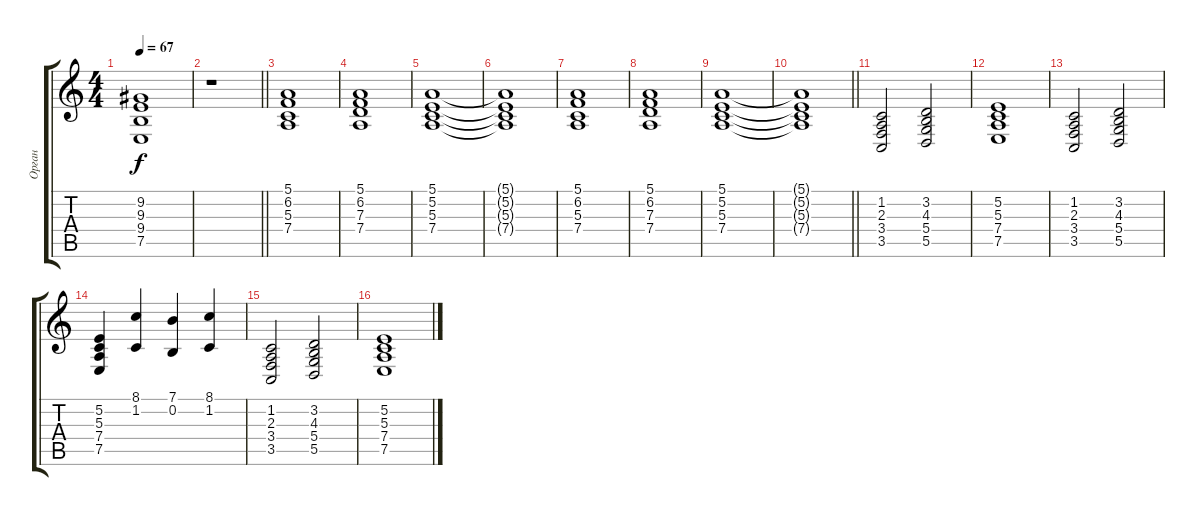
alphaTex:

\track ("Орган" "Орган") {instrument drawbarorgan}
\staff {score tabs}
\tuning (E4 B3 G3 D3 A2 E2) {hide}
\ts (4 4)
\tempo 67
\clef g2
\ks c
(9.2 9.3 9.4 7.5).1{dy f} |
\barLineRight lightlight
r.1 |
(5.1 6.2 5.3 7.4).1{volume 8} |
(5.1 6.2 7.3 7.4).1 |
(5.1 5.2 5.3 7.4).1 |
(5.1{t} 5.2{t} 5.3{t} 7.4{t}).1 |
(5.1 6.2 5.3 7.4).1 |
(5.1 6.2 7.3 7.4).1 |
(5.1 5.2 5.3 7.4).1 |
\barLineRight lightlight
(5.1{t} 5.2{t} 5.3{t} 7.4{t}).1 |
(1.2 2.3 3.4 3.5).2{volume 10} (3.2 4.3 5.4 5.5).2 |
(5.2 5.3 7.4 7.5).1 |
(1.2 2.3 3.4 3.5).2 (3.2 4.3 5.4 5.5).2 |
(5.2 5.3 7.4 7.5).4 (8.1 1.2).4 (7.1 0.2).4 (8.1 1.2).4 |
(1.2 2.3 3.4 3.5).2 (3.2 4.3 5.4 5.5).2 |
(5.2 5.3 7.4 7.5).1
